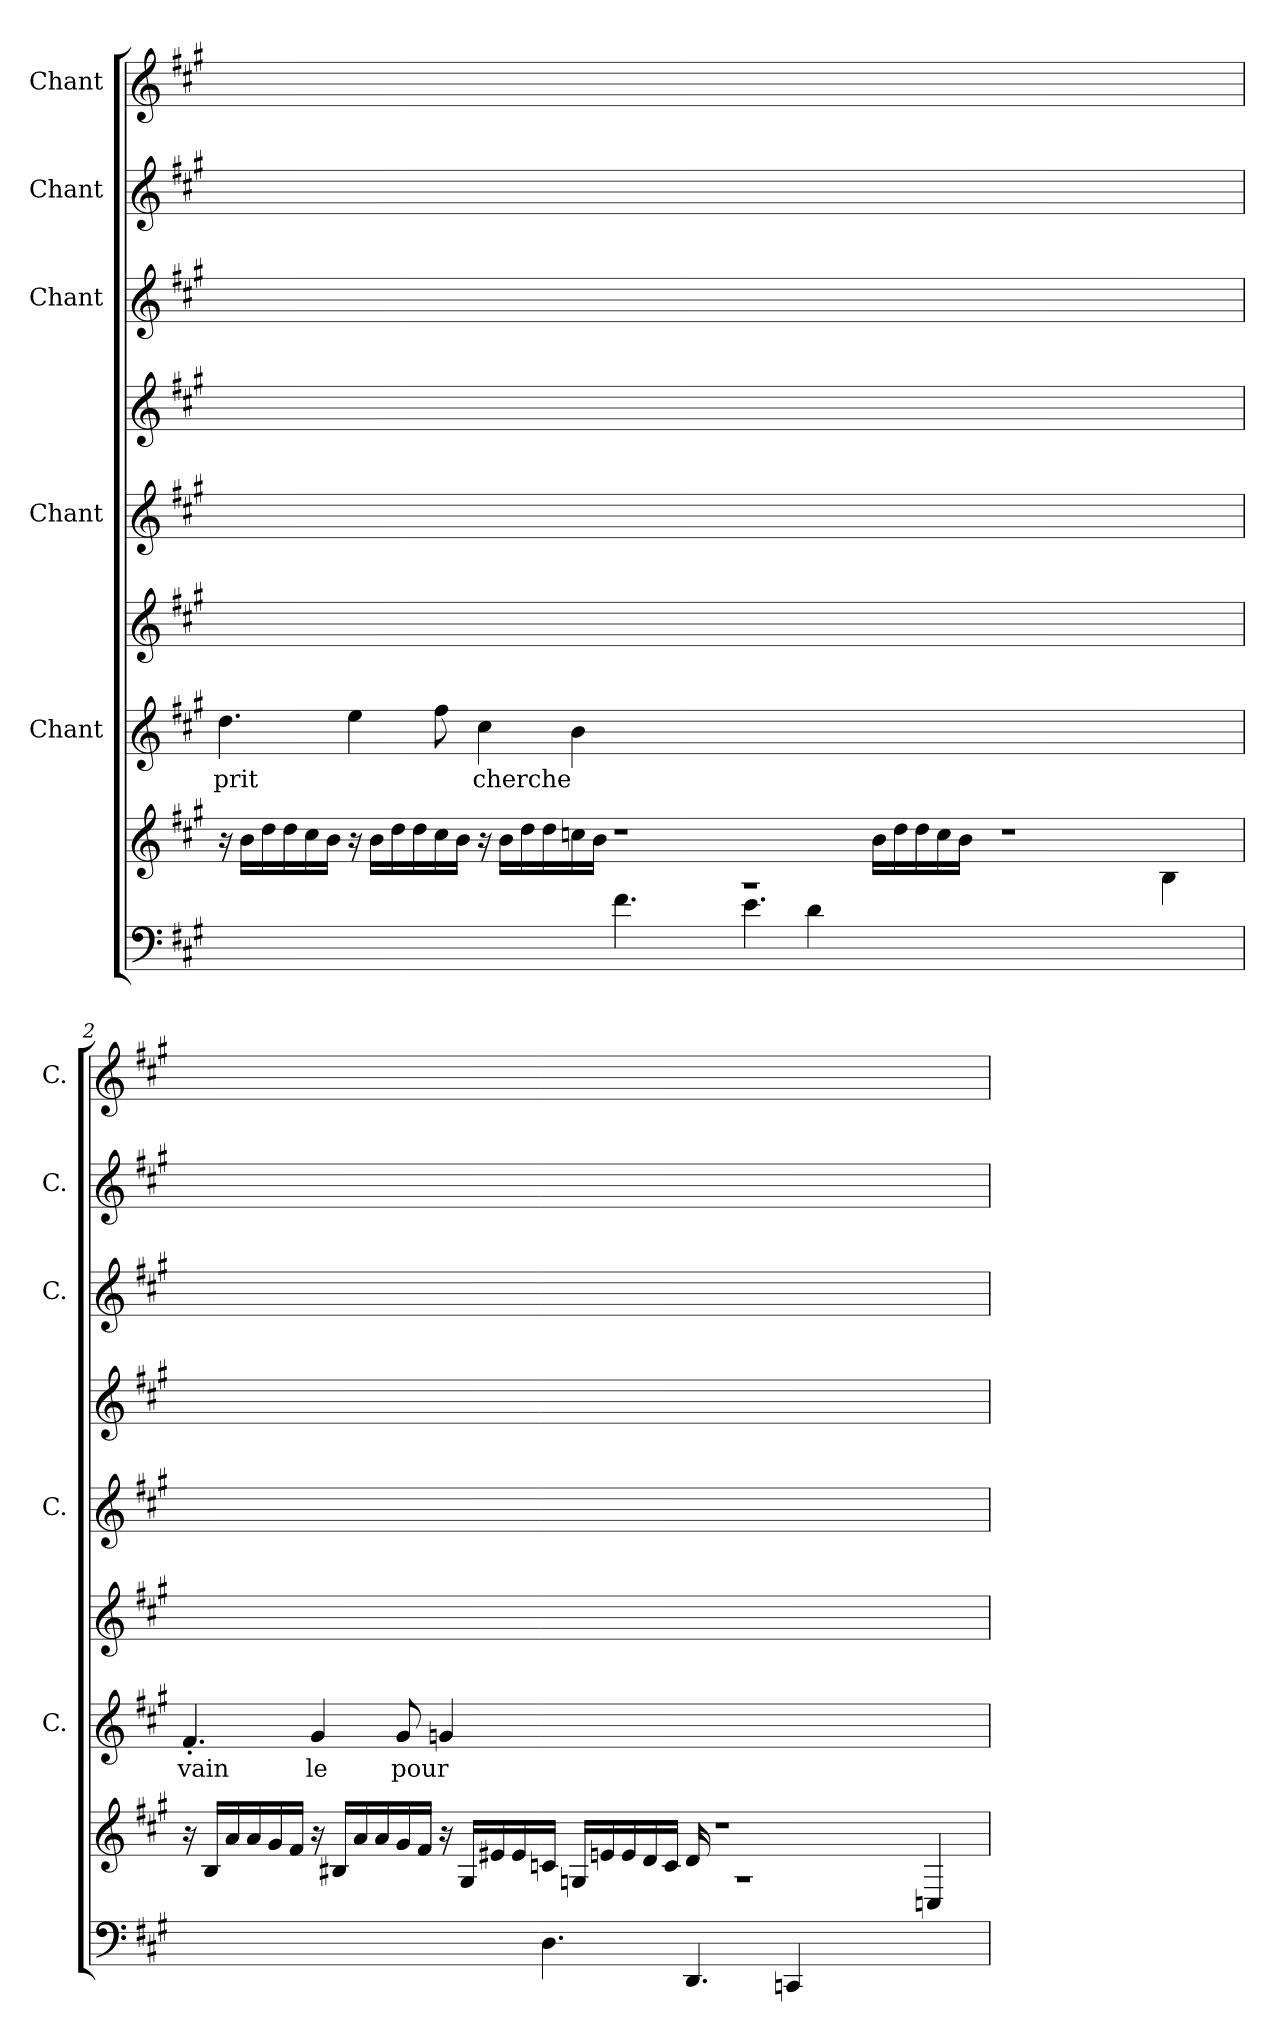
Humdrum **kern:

**kern	**kern	**kern	**text	**kern	**kern	**kern	**kern	**kern	**kern
*part6	*part6	*part5	*part5	*part5	*part4	*part4	*part3	*part2	*part1
*staff9	*staff8	*staff7	*staff7	*staff6	*staff5	*staff4	*staff3	*staff2	*staff1
*	*	*I"Chant	*	*	*I"Chant	*	*I"Chant	*I"Chant	*I"Chant
*	*	*I'C.	*	*	*I'C.	*	*I'C.	*I'C.	*I'C.
*clefF4	*clefG2	*clefG2	*	*clefG2	*clefG2	*clefG2	*clefG2	*clefG2	*clefG2
*k[f#c#g#]	*k[f#c#g#]	*k[f#c#g#]	*	*k[f#c#g#]	*k[f#c#g#]	*k[f#c#g#]	*k[f#c#g#]	*k[f#c#g#]	*k[f#c#g#]
=1	=1	=1	=1	=1	=1	=1	=1	=1	=1
*	*^	*	*	*	*	*	*	*	*
2ryy	16r	2ryy	4.ddi\	prit	1ryy	1ryy	1ryy	1ryy	1ryy	1ryy
.	16bi\LL	.	.	.	.	.	.	.	.	.
.	16ddi\	.	.	.	.	.	.	.	.	.
.	16ddi\	.	.	.	.	.	.	.	.	.
.	16cc#i\	.	.	.	.	.	.	.	.	.
.	16bi\JJ	.	.	.	.	.	.	.	.	.
.	16r	.	4eei\	.	.	.	.	.	.	.
.	16bi\LL	.	.	.	.	.	.	.	.	.
2ryy	16ddi\	16ryy	.	.	.	.	.	.	.	.
.	16ddi\	16ryy	.	.	.	.	.	.	.	.
.	16cc#i\	16ryy	8ff#i\	.	.	.	.	.	.	.
.	16bi\JJ	16ryy	.	.	.	.	.	.	.	.
.	16r	16ryy	4cc#i\	cherche	.	.	.	.	.	.
.	16bi\LL	16ryy	.	.	.	.	.	.	.	.
.	16ddi\	16ryy	.	.	.	.	.	.	.	.
.	16ddi\	16ryy	.	.	.	.	.	.	.	.
!	!	!	!LO:N:vis=4	!	!	!	!	!	!	!
8ryy	16ccj\	16ryy	4.bj\	.	1ryy	1ryy	1ryy	1ryy	1ryy	1ryy
.	16bj\JJ	16ryy	.	.	.	.	.	.	.	.
4.f#Z\	1r	16ryy	.	.	.	.	.	.	.	.
.	.	16ryy	.	.	.	.	.	.	.	.
.	.	16ryy	.	.	.	.	.	.	.	.
.	.	16ryy	.	.	.	.	.	.	.	.
.	.	16ryy	1ryy	.	.	.	.	.	.	.
.	.	16ryy	.	.	.	.	.	.	.	.
4.eZ\	.	1r	.	.	.	.	.	.	.	.
!LO:N:vis=4	!	!	!	!	!	!	!	!	!	!
4.dV\	.	.	.	.	.	.	.	.	.	.
.	.	.	.	.	1...ryy	1...ryy	1...ryy	1...ryy	1...ryy	1...ryy
.	16bj\LL	.	.	.	.	.	.	.	.	.
.	16ddj\	.	.	.	.	.	.	.	.	.
1ryy	16ddj\	.	.	.	.	.	.	.	.	.
.	16ccj\	.	.	.	.	.	.	.	.	.
.	16bj\JJ	.	1.ryy	.	.	.	.	.	.	.
.	1ryy	.	.	.	.	.	.	.	.	.
.	.	1r	.	.	.	.	.	.	.	.
2ryy	.	.	.	.	.	.	.	.	.	.
.	4..ryy	.	.	.	.	.	.	.	.	.
!	!	!LO:N:vis=4	!	!	!	!	!	!	!	!
.	.	4.BN\	.	.	.	.	.	.	.	.
8ryy	.	.	.	.	.	.	.	.	.	.
=2	=2	=2	=2	=2	=2	=2	=2	=2	=2	=2
*	*	*^	*	*	*	*	*	*	*	*
2ryy	16r	4ryy	2ryy	4.f#'<i/	vain	1ryy	1ryy	1ryy	1ryy	1ryy	1ryy
.	16Bi/LL	.	.	.	.	.	.	.	.	.	.
.	16ai/	.	.	.	.	.	.	.	.	.	.
.	16ai/	.	.	.	.	.	.	.	.	.	.
.	16g#i/	8ryy	.	.	.	.	.	.	.	.	.
.	16f#i/JJ	.	.	.	.	.	.	.	.	.	.
.	16r	16ryy	.	4g#i/	le	.	.	.	.	.	.
.	16B#Xi/LL	16ryy	.	.	.	.	.	.	.	.	.
2ryy	16ai/	16ryy	16ryy	.	.	.	.	.	.	.	.
.	16ai/	16ryy	16ryy	.	.	.	.	.	.	.	.
.	16g#i/	16ryy	16ryy	8g#i/	pour	.	.	.	.	.	.
.	16f#i/JJ	16ryy	16ryy	.	.	.	.	.	.	.	.
!	!	!	!	!LO:N:vis=4	!	!	!	!	!	!	!
.	16r	16ryy	16ryy	4.gj/	.	.	.	.	.	.	.
.	16G#i/LL	16ryy	16ryy	.	.	.	.	.	.	.	.
.	16e#Xi/	16ryy	16ryy	.	.	.	.	.	.	.	.
.	16e#i/	16ryy	16ryy	.	.	.	.	.	.	.	.
4.DZ\	16cj/JJ	16ryy	16ryy	.	.	1...ryy	1...ryy	1...ryy	1...ryy	1...ryy	1...ryy
.	16Gj/LL	16ryy	16ryy	.	.	.	.	.	.	.	.
.	16ej/	16ryy	16ryy	1..ryy	.	.	.	.	.	.	.
.	16ej/	16ryy	16ryy	.	.	.	.	.	.	.	.
.	16dj/	16ryy	16ryy	.	.	.	.	.	.	.	.
.	16cj/JJ	16ryy	16ryy	.	.	.	.	.	.	.	.
4.DDZ/	1.ryy	16dN/	16ryy	.	.	.	.	.	.	.	.
.	.	1r	16ryy	.	.	.	.	.	.	.	.
.	.	.	1r	.	.	.	.	.	.	.	.
!LO:N:vis=4	!	!	!	!	!	!	!	!	!	!	!
4.CCV/	.	.	.	.	.	.	.	.	.	.	.
2.ryy	.	.	.	.	.	.	.	.	.	.	.
.	.	4..ryy	.	.	.	.	.	.	.	.	.
!	!	!	!LO:N:vis=4	!	!	!	!	!	!	!	!
.	.	.	4.Cl/	.	.	.	.	.	.	.	.
*	*v	*v	*v	*	*	*	*	*	*	*	*
=	=	=	=	=	=	=	=	=	=
*-	*-	*-	*-	*-	*-	*-	*-	*-	*-
